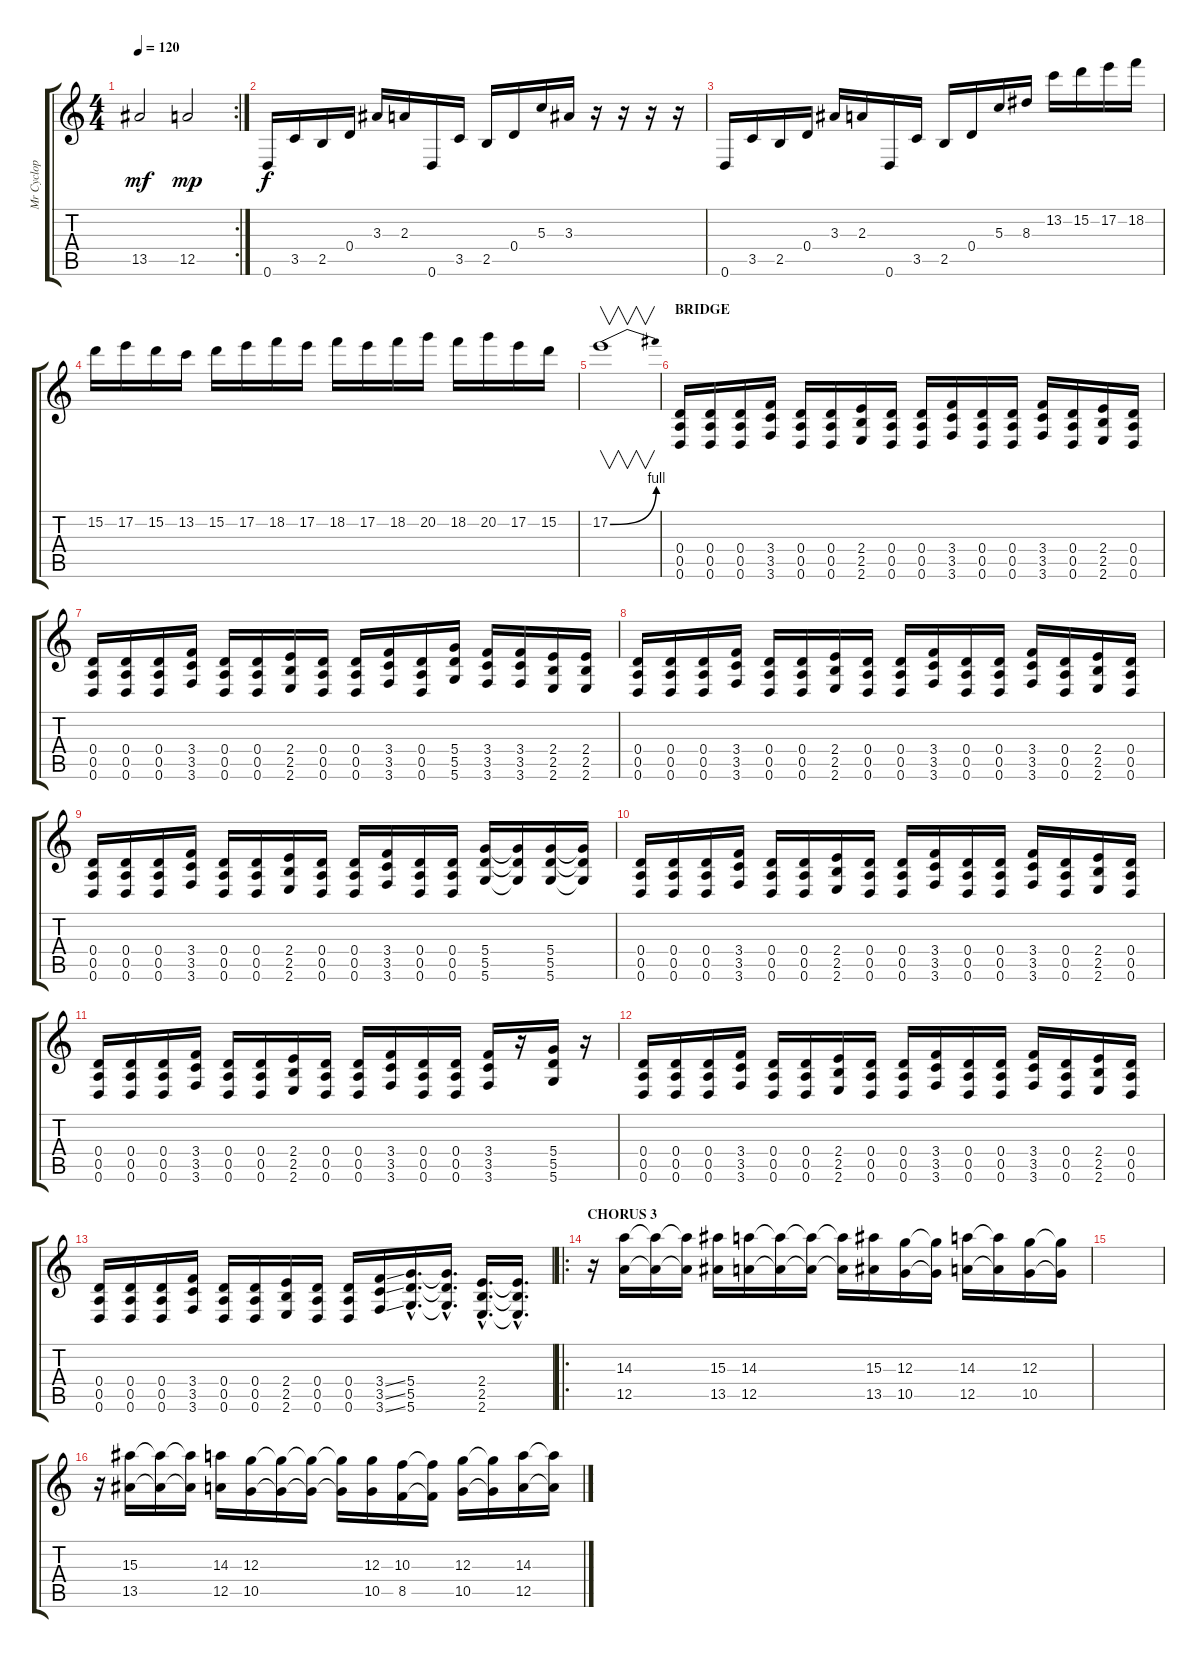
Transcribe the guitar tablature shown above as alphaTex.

\track ("Mr Cyclop" "Mr Cyclop") {instrument overdrivenguitar}
\staff {score tabs}
\tuning (E4 B3 G3 D3 A2 D2) {hide}
\rc 2
\ts (4 4)
\tempo 120
\clef g2
\ks c
13.5.2{dy mf} 12.5.2{dy mp} |
0.6.16{dy f} 3.5.16 2.5.16 0.4.16 3.3.16 2.3.16 0.6.16 3.5.16 2.5.16 0.4.16 5.3.16 3.3.16 r.16 r.16 r.16 r.16 |
0.6.16 3.5.16 2.5.16 0.4.16 3.3.16 2.3.16 0.6.16 3.5.16 2.5.16 0.4.16 5.3.16 8.3.16 13.2.16 15.2.16 17.2.16 18.2.16 |
15.2.16 17.2.16 15.2.16 13.2.16 15.2.16 17.2.16 18.2.16 17.2.16 18.2.16 17.2.16 18.2.16 20.2.16 18.2.16 20.2.16 17.2.16 15.2.16 |
17.2{be (bend 0 0 60 4)}.1{v instrument guitarharmonics} |
\section ("" "BRIDGE")
(0.4 0.5 0.6).16{volume 13 balance 0 instrument overdrivenguitar} (0.4 0.5 0.6).16 (0.4 0.5 0.6).16 (3.4 3.5 3.6).16 (0.4 0.5 0.6).16 (0.4 0.5 0.6).16 (2.4 2.5 2.6).16 (0.4 0.5 0.6).16 (0.4 0.5 0.6).16 (3.4 3.5 3.6).16 (0.4 0.5 0.6).16 (0.4 0.5 0.6).16 (3.4 3.5 3.6).16 (0.4 0.5 0.6).16 (2.4 2.5 2.6).16 (0.4 0.5 0.6).16 |
(0.4 0.5 0.6).16 (0.4 0.5 0.6).16 (0.4 0.5 0.6).16 (3.4 3.5 3.6).16 (0.4 0.5 0.6).16 (0.4 0.5 0.6).16 (2.4 2.5 2.6).16 (0.4 0.5 0.6).16 (0.4 0.5 0.6).16 (3.4 3.5 3.6).16 (0.4 0.5 0.6).16 (5.4 5.5 5.6).16 (3.4 3.5 3.6).16 (3.4 3.5 3.6).16 (2.4 2.5 2.6).16 (2.4 2.5 2.6).16 |
(0.4 0.5 0.6).16 (0.4 0.5 0.6).16 (0.4 0.5 0.6).16 (3.4 3.5 3.6).16 (0.4 0.5 0.6).16 (0.4 0.5 0.6).16 (2.4 2.5 2.6).16 (0.4 0.5 0.6).16 (0.4 0.5 0.6).16 (3.4 3.5 3.6).16 (0.4 0.5 0.6).16 (0.4 0.5 0.6).16 (3.4 3.5 3.6).16 (0.4 0.5 0.6).16 (2.4 2.5 2.6).16 (0.4 0.5 0.6).16 |
(0.4 0.5 0.6).16 (0.4 0.5 0.6).16 (0.4 0.5 0.6).16 (3.4 3.5 3.6).16 (0.4 0.5 0.6).16 (0.4 0.5 0.6).16 (2.4 2.5 2.6).16 (0.4 0.5 0.6).16 (0.4 0.5 0.6).16 (3.4 3.5 3.6).16 (0.4 0.5 0.6).16 (0.4 0.5 0.6).16 (5.4 5.5 5.6).16 (5.4{t} 5.5{t} 5.6{t}).16 (5.4 5.5 5.6).16 (5.4{t} 5.5{t} 5.6{t}).16 |
(0.4 0.5 0.6).16 (0.4 0.5 0.6).16 (0.4 0.5 0.6).16 (3.4 3.5 3.6).16 (0.4 0.5 0.6).16 (0.4 0.5 0.6).16 (2.4 2.5 2.6).16 (0.4 0.5 0.6).16 (0.4 0.5 0.6).16 (3.4 3.5 3.6).16 (0.4 0.5 0.6).16 (0.4 0.5 0.6).16 (3.4 3.5 3.6).16 (0.4 0.5 0.6).16 (2.4 2.5 2.6).16 (0.4 0.5 0.6).16 |
(0.4 0.5 0.6).16 (0.4 0.5 0.6).16 (0.4 0.5 0.6).16 (3.4 3.5 3.6).16 (0.4 0.5 0.6).16 (0.4 0.5 0.6).16 (2.4 2.5 2.6).16 (0.4 0.5 0.6).16 (0.4 0.5 0.6).16 (3.4 3.5 3.6).16 (0.4 0.5 0.6).16 (0.4 0.5 0.6).16 (3.4 3.5 3.6).16 r.16 (5.4 5.5 5.6).16 r.16 |
(0.4 0.5 0.6).16 (0.4 0.5 0.6).16 (0.4 0.5 0.6).16 (3.4 3.5 3.6).16 (0.4 0.5 0.6).16 (0.4 0.5 0.6).16 (2.4 2.5 2.6).16 (0.4 0.5 0.6).16 (0.4 0.5 0.6).16 (3.4 3.5 3.6).16 (0.4 0.5 0.6).16 (0.4 0.5 0.6).16 (3.4 3.5 3.6).16 (0.4 0.5 0.6).16 (2.4 2.5 2.6).16 (0.4 0.5 0.6).16 |
(0.4 0.5 0.6).16 (0.4 0.5 0.6).16 (0.4 0.5 0.6).16 (3.4 3.5 3.6).16 (0.4 0.5 0.6).16 (0.4 0.5 0.6).16 (2.4 2.5 2.6).16 (0.4 0.5 0.6).16 (0.4 0.5 0.6).16 (3.4{ss} 3.5{ss} 3.6{ss}).16 (5.4{hac} 5.5{hac} 5.6{hac}).16{d} (5.4{hac t} 5.5{hac t} 5.6{hac t}).16{d} (2.4{hac} 2.5{hac} 2.6{hac}).16{d} (2.4{hac t} 2.5{hac t} 2.6{hac t}).16{d} |
\ro
\section ("" "CHORUS 3")
r.16{volume 13 balance 8 instrument overdrivenguitar} (14.3 12.5).16 (14.3{t} 12.5{t}).16 (14.3{t} 12.5{t}).16 (15.3 13.5).16 (14.3 12.5).16 (14.3{t} 12.5{t}).16 (14.3{t} 12.5{t}).16 (14.3{t} 12.5{t}).16 (15.3 13.5).16 (12.3 10.5).16 (12.3{t} 10.5{t}).16 (14.3 12.5).16 (14.3{t} 12.5{t}).16 (12.3 10.5).16 (12.3{t} 10.5{t}).16 |
|
r.16 (15.3 13.5).16 (15.3{t} 13.5{t}).16 (15.3{t} 13.5{t}).16 (14.3 12.5).16 (12.3 10.5).16 (12.3{t} 10.5{t}).16 (12.3{t} 10.5{t}).16 (12.3{t} 10.5{t}).16 (12.3 10.5).16 (10.3 8.5).16 (10.3{t} 8.5{t}).16 (12.3 10.5).16 (12.3{t} 10.5{t}).16 (14.3 12.5).16 (14.3{t} 12.5{t}).16
